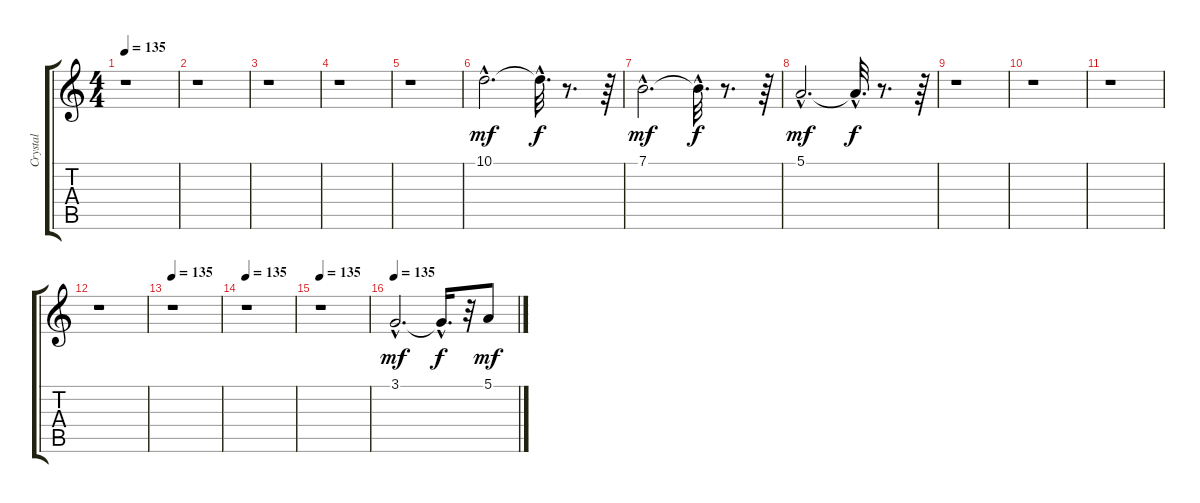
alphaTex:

\track ("Crystal" "Crystal") {instrument fx3crystal}
\staff {score tabs}
\tuning (E4 B3 G3 D3 A2 E2) {hide}
\ts (4 4)
\tempo 135
\clef g2
\ks c
r.1{dy f} |
r.1 |
r.1 |
r.1 |
r.1 |
10.1{hac}.2{d dy mf} 10.1{hac t}.32{d dy f} r.8{d} r.64 |
7.1{hac}.2{d dy mf} 7.1{hac t}.32{d dy f} r.8{d} r.64 |
5.1{hac}.2{d dy mf} 5.1{hac t}.32{d dy f} r.8{d} r.64 |
r.1 |
r.1 |
r.1 |
r.1 |
\tempo 135
r.1 |
\tempo 135
r.1 |
\tempo 135
r.1 |
\tempo 135
3.1{hac}.2{d dy mf} 3.1{hac t}.16{d dy f} r.32 5.1.8{dy mf}
